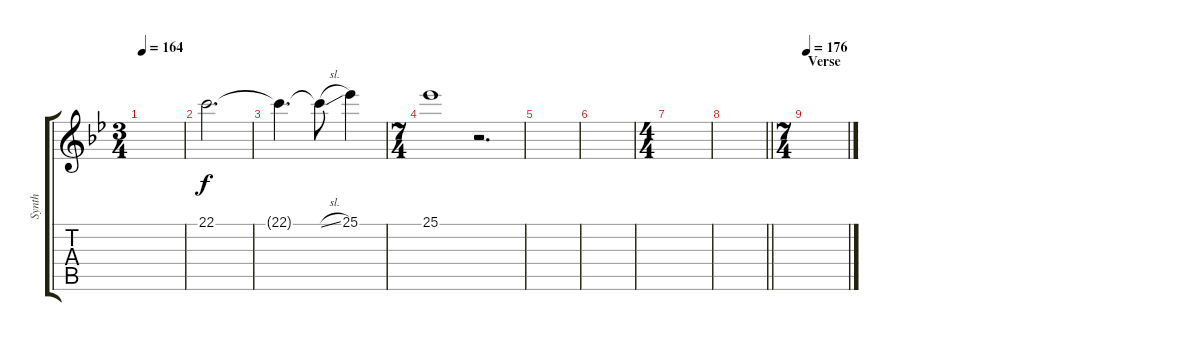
\track ("Synth" "Synth") {instrument synthvoice}
\staff {score tabs}
\tuning (D4 A3 F3 C3 G2 C2) {hide}
\ts (3 4)
\tempo 164
\clef g2
\ks bb
|
22.1.2{d} |
22.1{t}.4{d} 22.1{sl t}.8 25.1.4 |
\ts (7 4)
25.1.1{volume 0} r.2{d} |
|
|
\ts (4 4)
|
\barLineRight lightlight
|
\ts (7 4)
\section ("" "Verse")
\tempo 176
